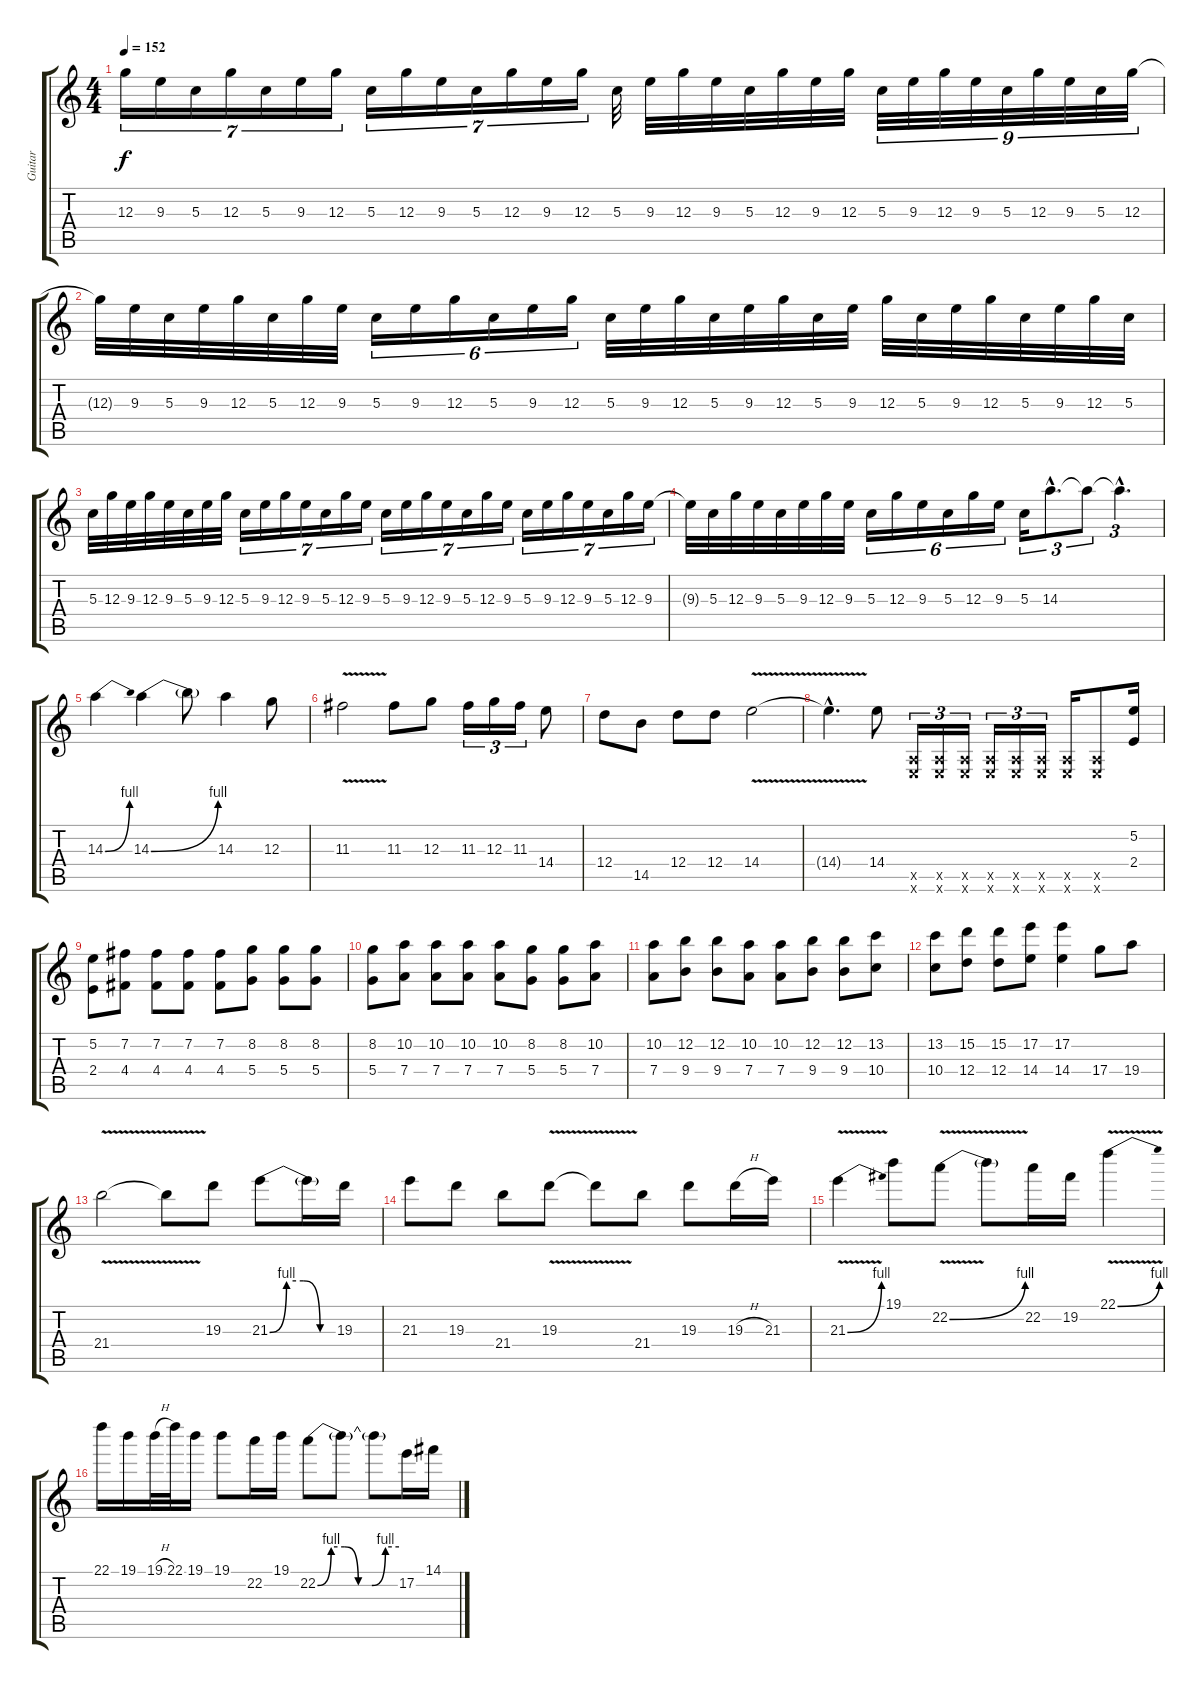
\track ("Guitar" "Guitar") {instrument overdrivenguitar}
\staff {score tabs}
\tuning (E4 B3 G3 D3 A2 E2) {hide}
\ts (4 4)
\tempo 152
\clef g2
\ks c
12.3.16{tu (7 4) dy f} 9.3.16{tu (7 4)} 5.3.16{tu (7 4)} 12.3.16{tu (7 4)} 5.3.16{tu (7 4)} 9.3.16{tu (7 4)} 12.3.16{tu (7 4)} 5.3.16{tu (7 4)} 12.3.16{tu (7 4)} 9.3.16{tu (7 4)} 5.3.16{tu (7 4)} 12.3.16{tu (7 4)} 9.3.16{tu (7 4)} 12.3.16{tu (7 4)} 5.3.32 9.3.32 12.3.32 9.3.32 5.3.32 12.3.32 9.3.32 12.3.32 5.3.32{tu (9 8)} 9.3.32{tu (9 8)} 12.3.32{tu (9 8)} 9.3.32{tu (9 8)} 5.3.32{tu (9 8)} 12.3.32{tu (9 8)} 9.3.32{tu (9 8)} 5.3.32{tu (9 8)} 12.3.32{tu (9 8)} |
12.3{t}.32 9.3.32 5.3.32 9.3.32 12.3.32 5.3.32 12.3.32 9.3.32 5.3.16{tu (6 4)} 9.3.16{tu (6 4)} 12.3.16{tu (6 4)} 5.3.16{tu (6 4)} 9.3.16{tu (6 4)} 12.3.16{tu (6 4)} 5.3.32 9.3.32 12.3.32 5.3.32 9.3.32 12.3.32 5.3.32 9.3.32 12.3.32 5.3.32 9.3.32 12.3.32 5.3.32 9.3.32 12.3.32 5.3.32 |
5.3.32 12.3.32 9.3.32 12.3.32 9.3.32 5.3.32 9.3.32 12.3.32 5.3.16{tu (7 4)} 9.3.16{tu (7 4)} 12.3.16{tu (7 4)} 9.3.16{tu (7 4)} 5.3.16{tu (7 4)} 12.3.16{tu (7 4)} 9.3.16{tu (7 4)} 5.3.16{tu (7 4)} 9.3.16{tu (7 4)} 12.3.16{tu (7 4)} 9.3.16{tu (7 4)} 5.3.16{tu (7 4)} 12.3.16{tu (7 4)} 9.3.16{tu (7 4)} 5.3.16{tu (7 4)} 9.3.16{tu (7 4)} 12.3.16{tu (7 4)} 9.3.16{tu (7 4)} 5.3.16{tu (7 4)} 12.3.16{tu (7 4)} 9.3.16{tu (7 4)} |
9.3{t}.32 5.3.32 12.3.32 9.3.32 5.3.32 9.3.32 12.3.32 9.3.32 5.3.16{tu (6 4)} 12.3.16{tu (6 4)} 9.3.16{tu (6 4)} 5.3.16{tu (6 4)} 12.3.16{tu (6 4)} 9.3.16{tu (6 4)} 5.3.16{tu (3 2)} 14.3{hac}.8{d tu (3 2)} 14.3{t}.8{tu (3 2)} 14.3{hac t}.4{d tu (3 2)} |
14.3{be (bend 0 0 60 4)}.4 14.3{be (bend 0 0 60 4)}.4 14.3{t}.8 14.3.4 12.3.8 |
11.3{v}.2 11.3.8 12.3.8 11.3.16{tu (3 2)} 12.3.16{tu (3 2)} 11.3.16{tu (3 2)} 14.4.8 |
12.4.8 14.5.8 12.4.8 12.4.8 14.4{v}.2 |
14.4{hac t}.4{d} 14.4.8 (0.5{x} 0.6{x}).16{tu (3 2)} (0.5{x} 0.6{x}).16{tu (3 2)} (0.5{x} 0.6{x}).16{tu (3 2)} (0.5{x} 0.6{x}).16{tu (3 2)} (0.5{x} 0.6{x}).16{tu (3 2)} (0.5{x} 0.6{x}).16{tu (3 2)} (0.5{x} 0.6{x}).16 (0.5{x} 0.6{x}).8 (5.2 2.4).16 |
(5.2 2.4).8 (7.2 4.4).8 (7.2 4.4).8 (7.2 4.4).8 (7.2 4.4).8 (8.2 5.4).8 (8.2 5.4).8 (8.2 5.4).8 |
(8.2 5.4).8 (10.2 7.4).8 (10.2 7.4).8 (10.2 7.4).8 (10.2 7.4).8 (8.2 5.4).8 (8.2 5.4).8 (10.2 7.4).8 |
(10.2 7.4).8 (12.2 9.4).8 (12.2 9.4).8 (10.2 7.4).8 (10.2 7.4).8 (12.2 9.4).8 (12.2 9.4).8 (13.2 10.4).8 |
(13.2 10.4).8 (15.2 12.4).8 (15.2 12.4).8 (17.2 14.4).8 (17.2 14.4).4 17.4.8 19.4.8 |
21.4{v}.2 21.4{t}.8 19.3.8 21.3{be (custom 0 0 15 4 30 4 45 0 60 0)}.8 21.3{t}.16 19.3.16 |
21.3.8 19.3.8 21.4.8 19.3{v}.8 19.3{t}.8 21.4.8 19.3.8 19.3{h}.16 21.3.16 |
21.3{be (bend 0 0 60 4) v}.4 19.1.8 22.2{be (bend 0 0 60 4) v}.8 22.2{t}.8 22.2.16 19.2.16 22.1{be (bend 0 0 60 4) v}.4 |
22.1.16 19.1.16 19.1{h}.32 22.1.32 19.1.16 19.1.8 22.2.16 19.1.16 22.2{be (custom 0 0 10 4 20 4 30 0 40 0 50 4 60 4)}.8 22.2{t}.8 22.2{t}.8 17.2.16 14.1.16
